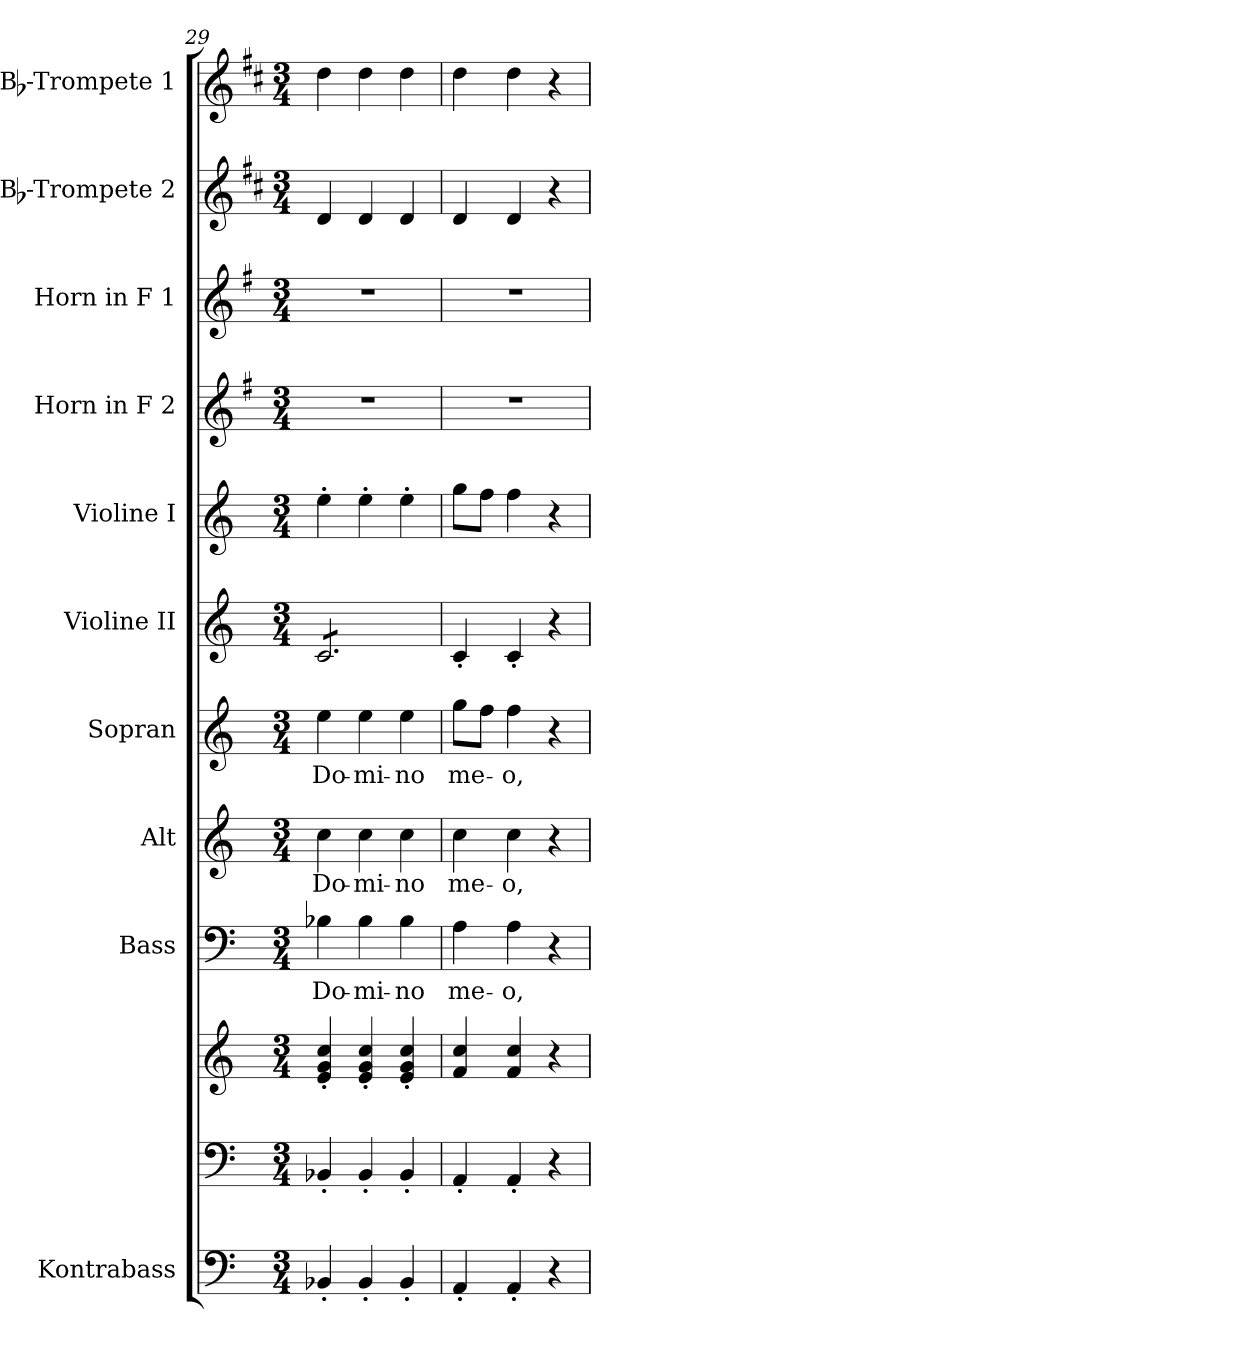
**kern	**kern	**kern	**kern	**text	**kern	**text	**kern	**text	**kern	**kern	**kern	**kern	**kern	**kern
*part11	*part10	*part10	*part9	*part9	*part8	*part8	*part7	*part7	*part6	*part5	*part4	*part3	*part2	*part1
*staff12	*staff11	*staff10	*staff9	*staff9	*staff8	*staff8	*staff7	*staff7	*staff6	*staff5	*staff4	*staff3	*staff2	*staff1
*I"Kontrabass	*	*	*I"Bass	*	*I"Alt	*	*I"Sopran	*	*I"Violine II	*I"Violine I	*I"Horn in F 2	*I"Horn in F 1	*I"Bb-Trompete 2	*I"Bb-Trompete 1
*I'Kb.	*	*	*I'B.	*	*I'A.	*	*I'S.	*	*I'Vl. II	*I'Vl. I	*	*	*I'Bb Trp. 2	*I'Bb Trp. 1
*clefF4	*clefF4	*clefG2	*clefF4	*	*clefG2	*	*clefG2	*	*clefG2	*clefG2	*clefG2	*clefG2	*clefG2	*clefG2
*ITrd7c12	*	*	*	*	*	*	*	*	*	*	*ITrd4c7	*ITrd4c7	*ITrd1c2	*ITrd1c2
*k[]	*k[]	*k[]	*k[]	*	*k[]	*	*k[]	*	*k[]	*k[]	*k[]	*k[]	*k[]	*k[]
*C:	*C:	*C:	*C:	*	*C:	*	*C:	*	*C:	*C:	*C:	*C:	*C:	*C:
*M3/4	*M3/4	*M3/4	*M3/4	*	*M3/4	*	*M3/4	*	*M3/4	*M3/4	*M3/4	*M3/4	*M3/4	*M3/4
=29	=29	=29	=29	=29	=29	=29	=29	=29	=29	=29	=29	=29	=29	=29
!	!	!	!	!LO:LY:b	!	!LO:LY:b	!	!LO:LY:b	!	!	!	!	!	!
*	*	*	*	*	*	*	*	*	*tremolo	*	*	*	*	*
4BBB-X'</	4BB-X'</	4e/'< 4g/'< 4cc/'<	4B-X\	Do-	4cc\	Do-	4ee\	Do-	8c/L	4ee'>\	2.r	2.r	4c/	4cc\
.	.	.	.	.	.	.	.	.	8c/	.	.	.	.	.
!	!	!	!	!LO:LY:b	!	!LO:LY:b	!	!LO:LY:b	!	!	!	!	!	!
4BBB-'</	4BB-'</	4e/'< 4g/'< 4cc/'<	4B-\	-mi-	4cc\	-mi-	4ee\	-mi-	8c/	4ee'>\	.	.	4c/	4cc\
.	.	.	.	.	.	.	.	.	8c/	.	.	.	.	.
!	!	!	!	!LO:LY:b	!	!LO:LY:b	!	!LO:LY:b	!	!	!	!	!	!
4BBB-'</	4BB-'</	4e/'< 4g/'< 4cc/'<	4B-\	-no	4cc\	-no	4ee\	-no	8c/	4ee'>\	.	.	4c/	4cc\
.	.	.	.	.	.	.	.	.	8c/J	.	.	.	.	.
*	*	*	*	*	*	*	*	*	*Xtremolo	*	*	*	*	*
=30	=30	=30	=30	=30	=30	=30	=30	=30	=30	=30	=30	=30	=30	=30
!	!	!	!	!LO:LY:b	!	!LO:LY:b	!	!LO:LY:b	!	!	!	!	!	!
4AAA'</	4AA'</	4f/ 4cc/	4A\	me-	4cc\	me-	8gg\L	me-	4c'</	8gg\L	2.r	2.r	4c/	4cc\
.	.	.	.	.	.	.	8ff\J	.	.	8ff\J	.	.	.	.
!	!	!	!	!LO:LY:b	!	!LO:LY:b	!	!LO:LY:b	!	!	!	!	!	!
4AAA'</	4AA'</	4f/ 4cc/	4A\	-o,	4cc\	-o,	4ff\	-o,	4c'</	4ff\	.	.	4c/	4cc\
4r	4r	4r	4r	.	4r	.	4r	.	4r	4r	.	.	4r	4r
=	=	=	=	=	=	=	=	=	=	=	=	=	=	=
*-	*-	*-	*-	*-	*-	*-	*-	*-	*-	*-	*-	*-	*-	*-
